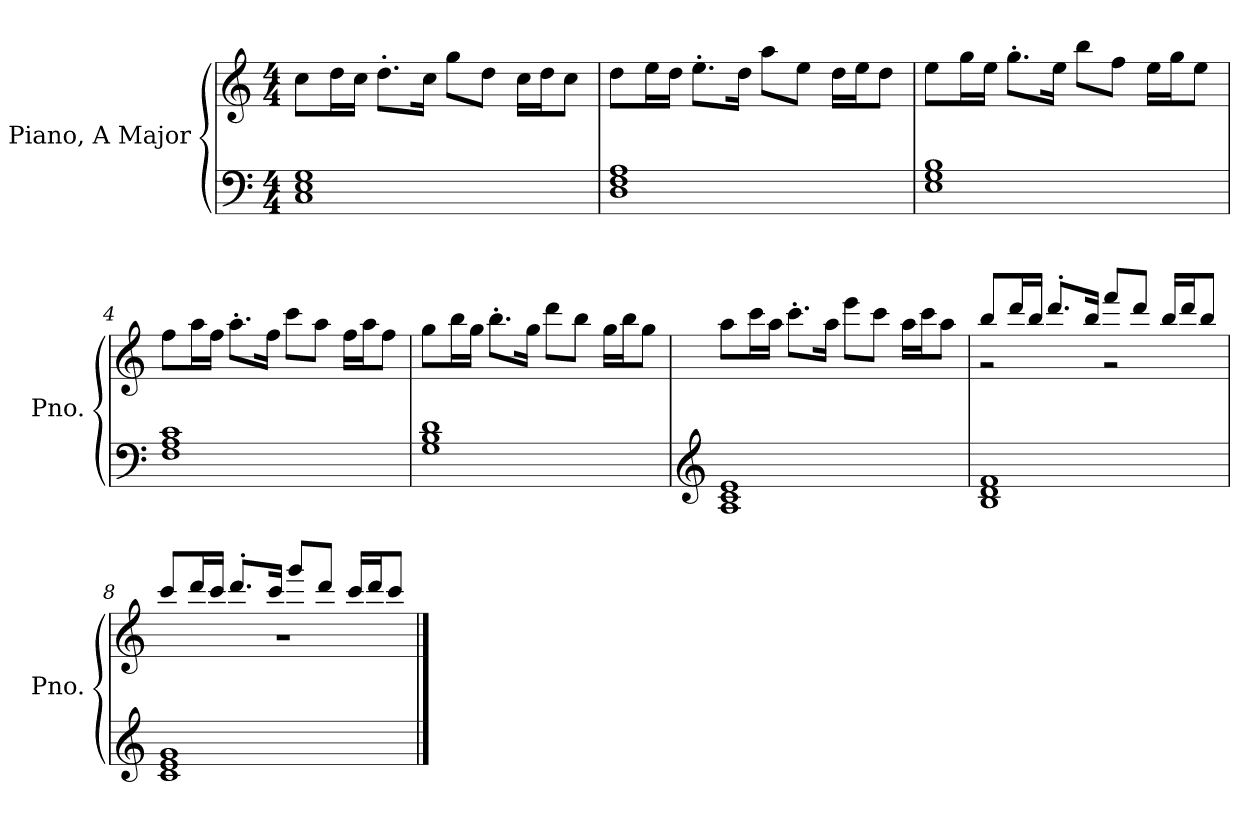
**kern	**kern
*part1	*part1
*staff2	*staff1
*I"Piano, A Major	*
*I'Pno.	*
*clefF4	*clefG2
*k[]	*k[]
*M4/4	*M4/4
*MM120	*MM120
=1	=1
1C 1E 1G	8cc\L
.	16dd\L
.	16cc\JJ
.	8.dd'\L
.	16cc\Jk
.	8gg\L
.	8dd\J
.	16cc\LL
.	16dd\J
.	8cc\J
=2	=2
1D 1F 1A	8dd\L
.	16ee\L
.	16dd\JJ
.	8.ee'\L
.	16dd\Jk
.	8aa\L
.	8ee\J
.	16dd\LL
.	16ee\J
.	8dd\J
=3	=3
1E 1G 1B	8ee\L
.	16gg\L
.	16ee\JJ
.	8.gg'\L
.	16ee\Jk
.	8bb\L
.	8ff\J
.	16ee\LL
.	16gg\J
.	8ee\J
=4	=4
1F 1A 1c	8ff\L
.	16aa\L
.	16ff\JJ
.	8.aa'\L
.	16ff\Jk
.	8ccc\L
.	8aa\J
.	16ff\LL
.	16aa\J
.	8ff\J
!!LO:LB:g=z
=5	=5
1G 1B 1d	8gg\L
.	16bb\L
.	16gg\JJ
.	8.bb'\L
.	16gg\Jk
.	8ddd\L
.	8bb\J
.	16gg\LL
.	16bb\J
.	8gg\J
=6	=6
*clefG2	*
1A 1c 1e	8aa\L
.	16ccc\L
.	16aa\JJ
.	8.ccc'\L
.	16aa\Jk
.	8eee\L
.	8ccc\J
.	16aa\LL
.	16ccc\J
.	8aa\J
=7	=7
*	*^
1B 1d 1f	8bb/L	2r
.	16ddd/L	.
.	16bb/JJ	.
.	8.ddd'/L	.
.	16bb/Jk	.
.	8fff/L	2r
.	8ddd/J	.
.	16bb/LL	.
.	16ddd/J	.
.	8bb/J	.
!!LO:LB:g=z	!!
=8	=8	=8
1c 1e 1g	8ccc/L	1r
.	16ddd/L	.
.	16ccc/JJ	.
.	8.ddd'/L	.
.	16ccc/Jk	.
.	8ggg/L	.
.	8ddd/J	.
.	16ccc/LL	.
.	16ddd/J	.
.	8ccc/J	.
*	*v	*v
==	==
*-	*-
